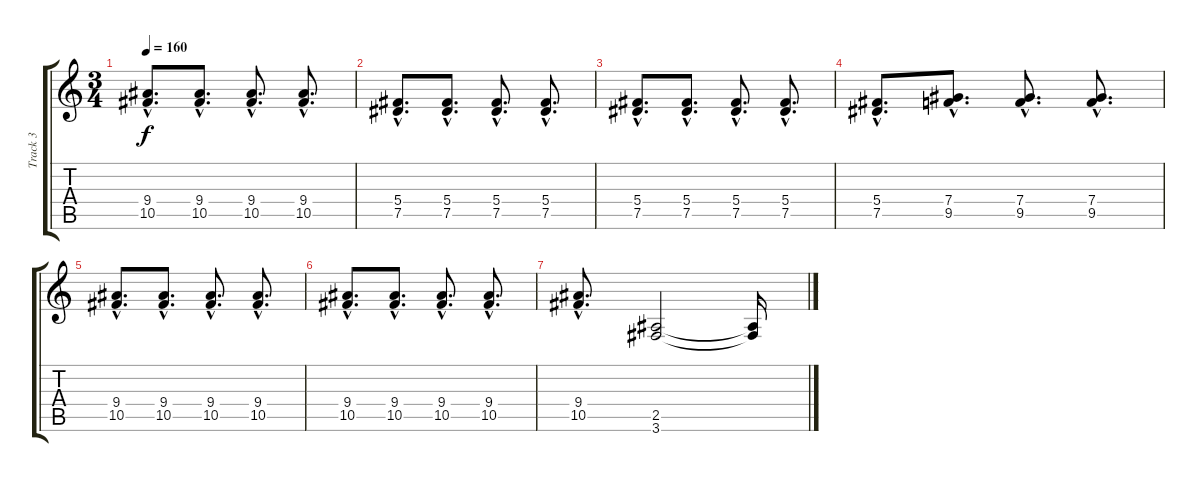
\track ("Track 3" "Track 3") {instrument overdrivenguitar}
\staff {score tabs}
\tuning (Eb4 Bb3 Gb3 Db3 Ab2 Eb2) {hide}
\ts (3 4)
\tempo 160
\clef g2
\ks c
(9.4{hac} 10.5{hac}).8{d dy f} (9.4{hac} 10.5{hac}).8{d} (9.4{hac} 10.5{hac}).8{d} (9.4{hac} 10.5{hac}).8{d} |
(5.4{hac} 7.5{hac}).8{d} (5.4{hac} 7.5{hac}).8{d} (5.4{hac} 7.5{hac}).8{d} (5.4{hac} 7.5{hac}).8{d} |
(5.4{hac} 7.5{hac}).8{d} (5.4{hac} 7.5{hac}).8{d} (5.4{hac} 7.5{hac}).8{d} (5.4{hac} 7.5{hac}).8{d} |
(5.4{hac} 7.5{hac}).8{d} (7.4{hac} 9.5{hac}).8{d} (7.4{hac} 9.5{hac}).8{d} (7.4{hac} 9.5{hac}).8{d} |
(9.4{hac} 10.5{hac}).8{d} (9.4{hac} 10.5{hac}).8{d} (9.4{hac} 10.5{hac}).8{d} (9.4{hac} 10.5{hac}).8{d} |
(9.4{hac} 10.5{hac}).8{d} (9.4{hac} 10.5{hac}).8{d} (9.4{hac} 10.5{hac}).8{d} (9.4{hac} 10.5{hac}).8{d} |
(9.4{hac} 10.5{hac}).8{d} (2.5 3.6).2 (2.5{t} 3.6{t}).16
